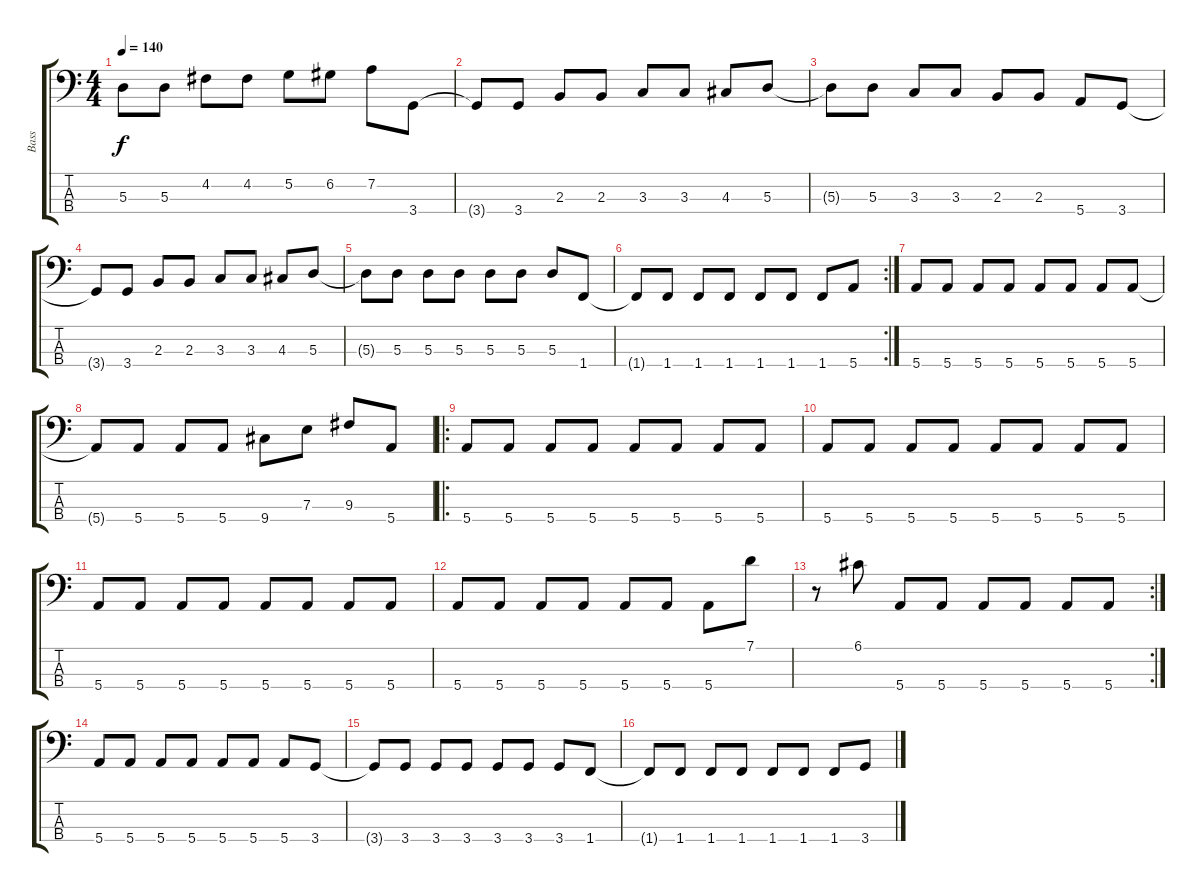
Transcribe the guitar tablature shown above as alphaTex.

\track ("Bass" "Bass") {instrument electricbassfinger}
\staff {score tabs}
\tuning (G2 D2 A1 E1) {hide}
\ts (4 4)
\tempo 140
\clef f4
\ks c
5.3{t}.8{dy f} 5.3.8 4.2.8 4.2.8 5.2.8 6.2.8 7.2.8 3.4.8 |
3.4{t}.8 3.4.8 2.3.8 2.3.8 3.3.8 3.3.8 4.3.8 5.3.8 |
5.3{t}.8 5.3.8 3.3.8 3.3.8 2.3.8 2.3.8 5.4.8 3.4.8 |
3.4{t}.8 3.4.8 2.3.8 2.3.8 3.3.8 3.3.8 4.3.8 5.3.8 |
5.3{t}.8 5.3.8 5.3.8 5.3.8 5.3.8 5.3.8 5.3.8 1.4.8 |
\rc 2
1.4{t}.8 1.4.8 1.4.8 1.4.8 1.4.8 1.4.8 1.4.8 5.4.8 |
5.4.8 5.4.8 5.4.8 5.4.8 5.4.8 5.4.8 5.4.8 5.4.8 |
5.4{t}.8 5.4.8 5.4.8 5.4.8 9.4.8 7.3.8 9.3.8 5.4.8 |
\ro
5.4.8 5.4.8 5.4.8 5.4.8 5.4.8 5.4.8 5.4.8 5.4.8 |
5.4.8 5.4.8 5.4.8 5.4.8 5.4.8 5.4.8 5.4.8 5.4.8 |
5.4.8 5.4.8 5.4.8 5.4.8 5.4.8 5.4.8 5.4.8 5.4.8 |
5.4.8 5.4.8 5.4.8 5.4.8 5.4.8 5.4.8 5.4.8 7.1.8 |
\rc 2
r.8 6.1.8 5.4.8 5.4.8 5.4.8 5.4.8 5.4.8 5.4.8 |
5.4.8 5.4.8 5.4.8 5.4.8 5.4.8 5.4.8 5.4.8 3.4.8 |
3.4{t}.8 3.4.8 3.4.8 3.4.8 3.4.8 3.4.8 3.4.8 1.4.8 |
1.4{t}.8 1.4.8 1.4.8 1.4.8 1.4.8 1.4.8 1.4.8 3.4.8
